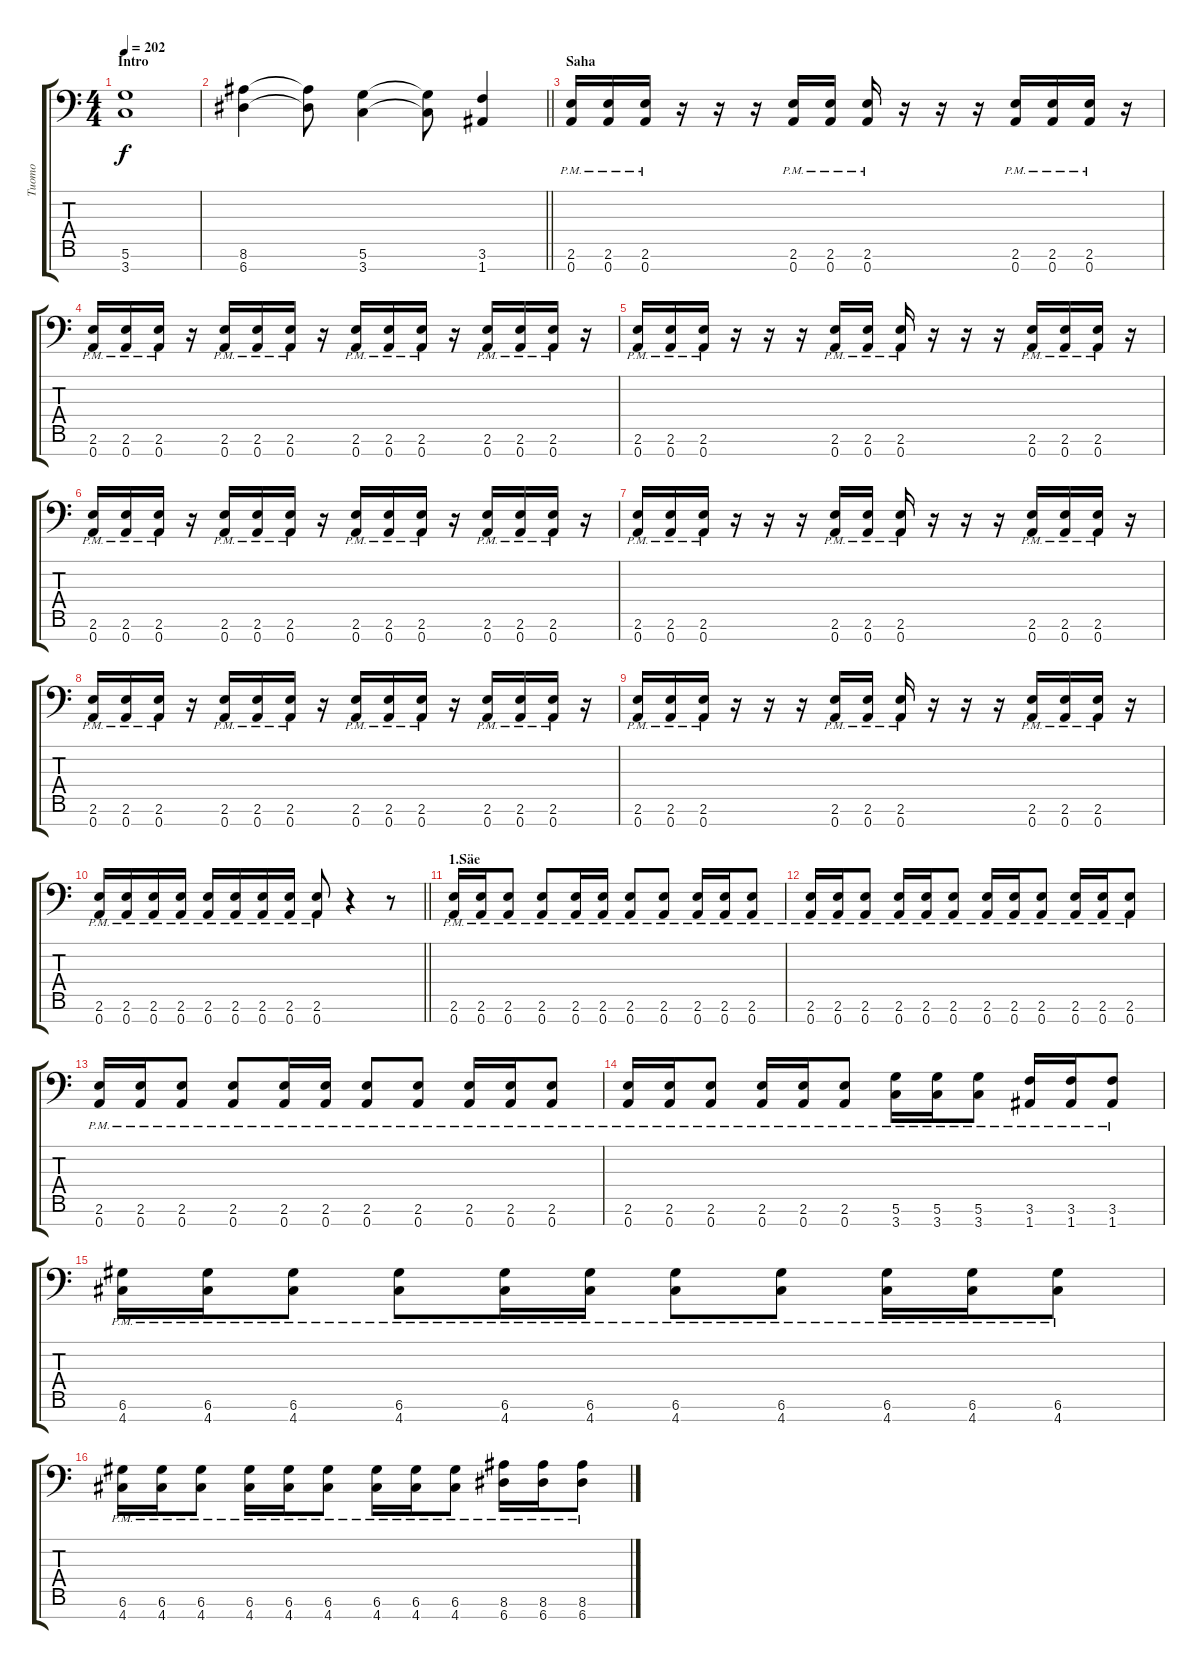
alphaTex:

\track ("Tuomo" "Tuomo") {instrument distortionguitar}
\staff {score tabs}
\tuning (E4 B3 G3 D3 A2 D2 A1) {hide}
\ts (4 4)
\section ("" "Intro")
\tempo 202
\clef f4
\ks c
(5.6 3.7).1{dy f instrument distortionguitar} |
\barLineRight lightlight
(8.6 6.7).4 (8.6{t} 6.7{t}).8 (5.6 3.7).4 (5.6{t} 3.7{t}).8 (3.6 1.7).4 |
\section ("" "Saha")
(2.6{pm} 0.7{pm}).16 (2.6{pm} 0.7{pm}).16 (2.6{pm} 0.7{pm}).16 r.16 r.16 r.16 (2.6{pm} 0.7{pm}).16 (2.6{pm} 0.7{pm}).16 (2.6{pm} 0.7{pm}).16 r.16 r.16 r.16 (2.6{pm} 0.7{pm}).16 (2.6{pm} 0.7{pm}).16 (2.6{pm} 0.7{pm}).16 r.16 |
(2.6{pm} 0.7{pm}).16 (2.6{pm} 0.7{pm}).16 (2.6{pm} 0.7{pm}).16 r.16 (2.6{pm} 0.7{pm}).16 (2.6{pm} 0.7{pm}).16 (2.6{pm} 0.7{pm}).16 r.16 (2.6{pm} 0.7{pm}).16 (2.6{pm} 0.7{pm}).16 (2.6{pm} 0.7{pm}).16 r.16 (2.6{pm} 0.7{pm}).16 (2.6{pm} 0.7{pm}).16 (2.6{pm} 0.7{pm}).16 r.16 |
(2.6{pm} 0.7{pm}).16 (2.6{pm} 0.7{pm}).16 (2.6{pm} 0.7{pm}).16 r.16 r.16 r.16 (2.6{pm} 0.7{pm}).16 (2.6{pm} 0.7{pm}).16 (2.6{pm} 0.7{pm}).16 r.16 r.16 r.16 (2.6{pm} 0.7{pm}).16 (2.6{pm} 0.7{pm}).16 (2.6{pm} 0.7{pm}).16 r.16 |
(2.6{pm} 0.7{pm}).16 (2.6{pm} 0.7{pm}).16 (2.6{pm} 0.7{pm}).16 r.16 (2.6{pm} 0.7{pm}).16 (2.6{pm} 0.7{pm}).16 (2.6{pm} 0.7{pm}).16 r.16 (2.6{pm} 0.7{pm}).16 (2.6{pm} 0.7{pm}).16 (2.6{pm} 0.7{pm}).16 r.16 (2.6{pm} 0.7{pm}).16 (2.6{pm} 0.7{pm}).16 (2.6{pm} 0.7{pm}).16 r.16 |
(2.6{pm} 0.7{pm}).16 (2.6{pm} 0.7{pm}).16 (2.6{pm} 0.7{pm}).16 r.16 r.16 r.16 (2.6{pm} 0.7{pm}).16 (2.6{pm} 0.7{pm}).16 (2.6{pm} 0.7{pm}).16 r.16 r.16 r.16 (2.6{pm} 0.7{pm}).16 (2.6{pm} 0.7{pm}).16 (2.6{pm} 0.7{pm}).16 r.16 |
(2.6{pm} 0.7{pm}).16 (2.6{pm} 0.7{pm}).16 (2.6{pm} 0.7{pm}).16 r.16 (2.6{pm} 0.7{pm}).16 (2.6{pm} 0.7{pm}).16 (2.6{pm} 0.7{pm}).16 r.16 (2.6{pm} 0.7{pm}).16 (2.6{pm} 0.7{pm}).16 (2.6{pm} 0.7{pm}).16 r.16 (2.6{pm} 0.7{pm}).16 (2.6{pm} 0.7{pm}).16 (2.6{pm} 0.7{pm}).16 r.16 |
(2.6{pm} 0.7{pm}).16 (2.6{pm} 0.7{pm}).16 (2.6{pm} 0.7{pm}).16 r.16 r.16 r.16 (2.6{pm} 0.7{pm}).16 (2.6{pm} 0.7{pm}).16 (2.6{pm} 0.7{pm}).16 r.16 r.16 r.16 (2.6{pm} 0.7{pm}).16 (2.6{pm} 0.7{pm}).16 (2.6{pm} 0.7{pm}).16 r.16 |
\barLineRight lightlight
(2.6{pm} 0.7{pm}).16 (2.6{pm} 0.7{pm}).16 (2.6{pm} 0.7{pm}).16 (2.6{pm} 0.7{pm}).16 (2.6{pm} 0.7{pm}).16 (2.6{pm} 0.7{pm}).16 (2.6{pm} 0.7{pm}).16 (2.6{pm} 0.7{pm}).16 (2.6{pm} 0.7{pm}).8 r.4 r.8 |
\section ("" "1.Säe")
(2.6{pm} 0.7{pm}).16 (2.6{pm} 0.7{pm}).16 (2.6{pm} 0.7{pm}).8 (2.6{pm} 0.7{pm}).8 (2.6{pm} 0.7{pm}).16 (2.6{pm} 0.7{pm}).16 (2.6{pm} 0.7{pm}).8 (2.6{pm} 0.7{pm}).8 (2.6{pm} 0.7{pm}).16 (2.6{pm} 0.7{pm}).16 (2.6{pm} 0.7{pm}).8 |
(2.6{pm} 0.7{pm}).16 (2.6{pm} 0.7{pm}).16 (2.6{pm} 0.7{pm}).8 (2.6{pm} 0.7{pm}).16 (2.6{pm} 0.7{pm}).16 (2.6{pm} 0.7{pm}).8 (2.6{pm} 0.7{pm}).16 (2.6{pm} 0.7{pm}).16 (2.6{pm} 0.7{pm}).8 (2.6{pm} 0.7{pm}).16 (2.6{pm} 0.7{pm}).16 (2.6{pm} 0.7{pm}).8 |
(2.6{pm} 0.7{pm}).16 (2.6{pm} 0.7{pm}).16 (2.6{pm} 0.7{pm}).8 (2.6{pm} 0.7{pm}).8 (2.6{pm} 0.7{pm}).16 (2.6{pm} 0.7{pm}).16 (2.6{pm} 0.7{pm}).8 (2.6{pm} 0.7{pm}).8 (2.6{pm} 0.7{pm}).16 (2.6{pm} 0.7{pm}).16 (2.6{pm} 0.7{pm}).8 |
(2.6{pm} 0.7{pm}).16 (2.6{pm} 0.7{pm}).16 (2.6{pm} 0.7{pm}).8 (2.6{pm} 0.7{pm}).16 (2.6{pm} 0.7{pm}).16 (2.6{pm} 0.7{pm}).8 (5.6{pm} 3.7{pm}).16 (5.6{pm} 3.7{pm}).16 (5.6{pm} 3.7{pm}).8 (3.6{pm} 1.7{pm}).16 (3.6{pm} 1.7{pm}).16 (3.6{pm} 1.7{pm}).8 |
(6.6{pm} 4.7{pm}).16 (6.6{pm} 4.7{pm}).16 (6.6{pm} 4.7{pm}).8 (6.6{pm} 4.7{pm}).8 (6.6{pm} 4.7{pm}).16 (6.6{pm} 4.7{pm}).16 (6.6{pm} 4.7{pm}).8 (6.6{pm} 4.7{pm}).8 (6.6{pm} 4.7{pm}).16 (6.6{pm} 4.7{pm}).16 (6.6{pm} 4.7{pm}).8 |
(6.6{pm} 4.7{pm}).16 (6.6{pm} 4.7{pm}).16 (6.6{pm} 4.7{pm}).8 (6.6{pm} 4.7{pm}).16 (6.6{pm} 4.7{pm}).16 (6.6{pm} 4.7{pm}).8 (6.6{pm} 4.7{pm}).16 (6.6{pm} 4.7{pm}).16 (6.6{pm} 4.7{pm}).8 (8.6{pm} 6.7{pm}).16 (8.6{pm} 6.7{pm}).16 (8.6{pm} 6.7{pm}).8
